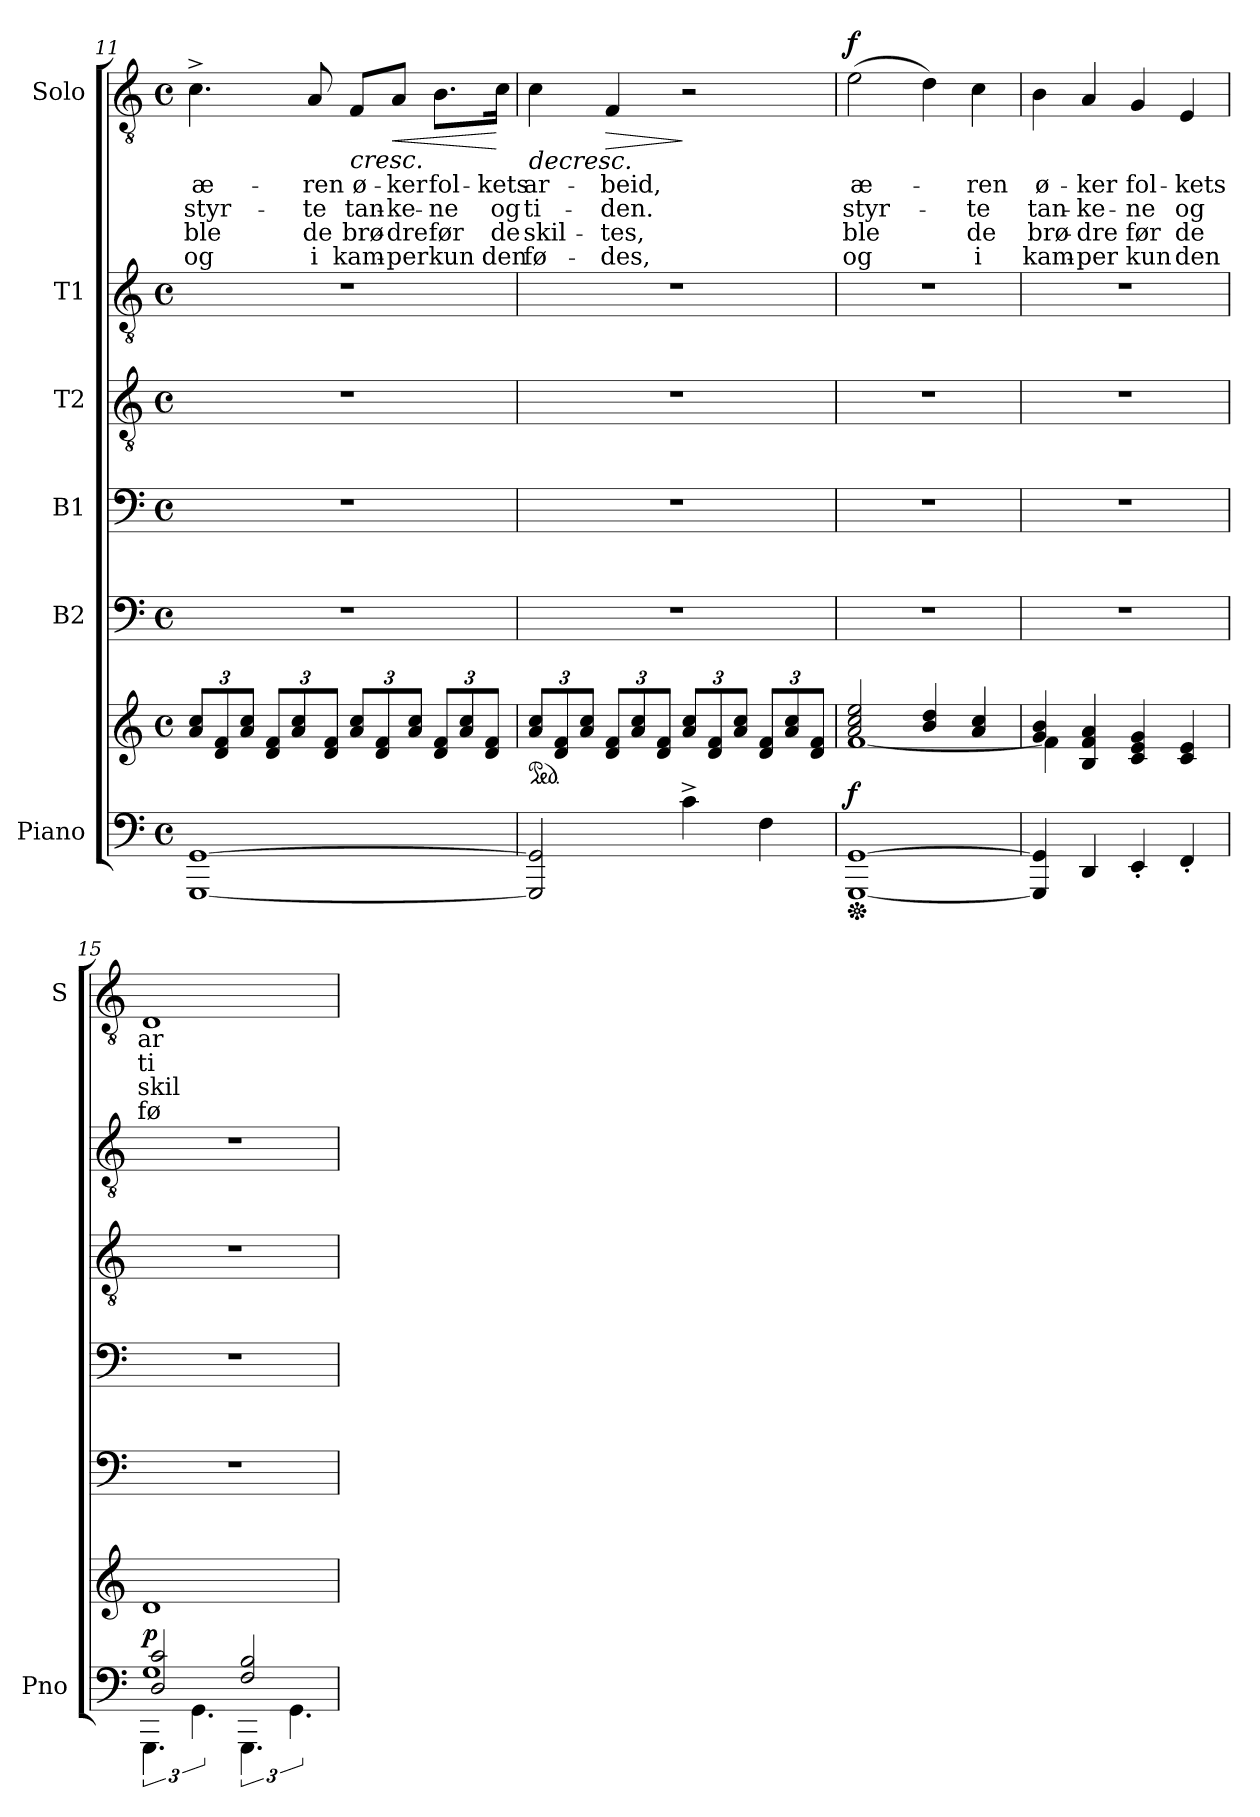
**kern	**kern	**dynam	**kern	**kern	**kern	**kern	**kern	**text	**text	**text	**text	**dynam
*part6	*part6	*part6	*part5	*part4	*part3	*part2	*part1	*part1	*part1	*part1	*part1	*part1
*staff7	*staff6	*staff6/7	*staff5	*staff4	*staff3	*staff2	*staff1	*staff1	*staff1	*staff1	*staff1	*staff1
*I"Piano	*	*	*I"B2	*I"B1	*I"T2	*I"T1	*I"Solo	*	*	*	*	*
*I'Pno	*	*	*	*	*	*	*I'S	*	*	*	*	*
!!LO:LB:g=z
*clefF4	*clefG2	*	*clefF4	*clefF4	*clefGv2	*clefGv2	*clefGv2	*	*	*	*	*
*k[]	*k[]	*	*k[]	*k[]	*k[]	*k[]	*k[]	*	*	*	*	*
*M4/4	*M4/4	*	*M4/4	*M4/4	*M4/4	*M4/4	*M4/4	*	*	*	*	*
*met(c)	*met(c)	*	*met(c)	*met(c)	*met(c)	*met(c)	*met(c)	*	*	*	*	*
*	*Xbrackettup	*	*	*	*	*	*	*	*	*	*	*
=11	=11	=11	=11	=11	=11	=11	=11	=11	=11	=11	=11	=11
!	!	!	!	!	!	!	!	!LO:LY:b	!LO:LY:b	!LO:LY:b	!LO:LY:b	!
[1GGG [1GG	12a/ 12cc/L	.	1r	1r	1r	1r	4.c^\	æ-	styr-	ble	og	.
.	12d/ 12f/	.	.	.	.	.	.	.	.	.	.	.
.	12a/ 12cc/J	.	.	.	.	.	.	.	.	.	.	.
.	12d/ 12f/L	.	.	.	.	.	.	.	.	.	.	.
.	12a/ 12cc/	.	.	.	.	.	.	.	.	.	.	.
!	!	!	!	!	!	!	!	!LO:LY:b	!LO:LY:b	!LO:LY:b	!LO:LY:b	!
.	.	.	.	.	.	.	8A/	-ren	-te	de	i	.
.	12d/ 12f/J	.	.	.	.	.	.	.	.	.	.	.
!	!	!	!	!	!	!	!	!LO:LY:b	!LO:LY:b	!LO:LY:b	!LO:LY:b	!LO:HP:b
.	12a/ 12cc/L	.	.	.	.	.	8F/L	ø-	tan-	brø-	kam-	<
.	12d/ 12f/	.	.	.	.	.	.	.	.	.	.	.
!	!	!	!	!	!	!	!	!LO:LY:b	!LO:LY:b	!LO:LY:b	!LO:LY:b	!LO:HP:b
.	.	.	.	.	.	.	8A/J	-ker	-ke-	-dre	-per	<
.	12a/ 12cc/J	.	.	.	.	.	.	.	.	.	.	.
!	!	!	!	!	!	!	!	!LO:LY:b	!LO:LY:b	!LO:LY:b	!LO:LY:b	!
.	12d/ 12f/L	.	.	.	.	.	8.B\L	fol-	-ne	før	kun	.
.	12a/ 12cc/	.	.	.	.	.	.	.	.	.	.	.
.	12d/ 12f/J	.	.	.	.	.	.	.	.	.	.	.
!	!	!	!	!	!	!	!	!LO:LY:b	!LO:LY:b	!LO:LY:b	!LO:LY:b	!
.	.	.	.	.	.	.	16c\Jk	-kets	og	de	den	[ [
=12	=12	=12	=12	=12	=12	=12	=12	=12	=12	=12	=12	=12
*	*ped	*	*	*	*	*	*	*	*	*	*	*
!	!	!	!	!	!	!	!	!LO:LY:b	!LO:LY:b	!LO:LY:b	!LO:LY:b	!LO:HP:b
2GGG/] 2GG/]	12a/ 12cc/L	.	1r	1r	1r	1r	4c\	ar-	ti-	skil-	fø-	>
.	12d/ 12f/	.	.	.	.	.	.	.	.	.	.	.
.	12a/ 12cc/J	.	.	.	.	.	.	.	.	.	.	.
!	!	!	!	!	!	!	!	!LO:LY:b	!LO:LY:b	!LO:LY:b	!LO:LY:b	!LO:HP:b
.	12d/ 12f/L	.	.	.	.	.	4F/	-beid,	-den.	-tes,	-des,	>
.	12a/ 12cc/	.	.	.	.	.	.	.	.	.	.	.
.	12d/ 12f/J	.	.	.	.	.	.	.	.	.	.	.
4c^\	12a/ 12cc/L	.	.	.	.	.	2r	.	.	.	.	] ]
.	12d/ 12f/	.	.	.	.	.	.	.	.	.	.	.
.	12a/ 12cc/J	.	.	.	.	.	.	.	.	.	.	.
4F\	12d/ 12f/L	.	.	.	.	.	.	.	.	.	.	.
.	12a/ 12cc/	.	.	.	.	.	.	.	.	.	.	.
.	12d/ 12f/J	.	.	.	.	.	.	.	.	.	.	.
=13	=13	=13	=13	=13	=13	=13	=13	=13	=13	=13	=13	=13
*Xped	*	*	*	*	*	*	*	*	*	*	*	*
*	*^	*	*	*	*	*	*	*	*	*	*	*
!	!	!	!LO:DY:a=2	!	!	!	!	!	!LO:LY:b	!LO:LY:b	!LO:LY:b	!LO:LY:b	!LO:DY:a
[1GGG [1GG	2a/ 2cc/ 2ee/	[1f	f	1r	1r	1r	1r	(>2e\	æ-	styr-	ble	og	f
.	4b/ 4dd/	.	.	.	.	.	.	4d\)	.	.	.	.	.
!	!	!	!	!	!	!	!	!	!LO:LY:b	!LO:LY:b	!LO:LY:b	!LO:LY:b	!
.	4a/ 4cc/	.	.	.	.	.	.	4c\	-ren	-te	de	i	.
=14	=14	=14	=14	=14	=14	=14	=14	=14	=14	=14	=14	=14	=14
!	!	!	!	!	!	!	!	!	!LO:LY:b	!LO:LY:b	!LO:LY:b	!LO:LY:b	!
4GGG/] 4GG/]	4g/ 4b/	4f\]	.	1r	1r	1r	1r	4B\	ø-	tan-	brø-	kam-	.
!	!	!	!	!	!	!	!	!	!LO:LY:b	!LO:LY:b	!LO:LY:b	!LO:LY:b	!
4DD/	4B/ 4f/ 4a/	2.ryy	.	.	.	.	.	4A/	-ker	-ke-	-dre	-per	.
!	!	!	!	!	!	!	!	!	!LO:LY:b	!LO:LY:b	!LO:LY:b	!LO:LY:b	!
4EE'/	4c/ 4e/ 4g/	.	.	.	.	.	.	4G/	fol-	-ne	før	kun	.
!	!	!	!	!	!	!	!	!	!LO:LY:b	!LO:LY:b	!LO:LY:b	!LO:LY:b	!
4FF'/	4c/ 4e/	.	.	.	.	.	.	4E/	-kets	og	de	den	.
*	*v	*v	*	*	*	*	*	*	*	*	*	*	*
=15	=15	=15	=15	=15	=15	=15	=15	=15	=15	=15	=15	=15
*^	*	*	*	*	*	*	*	*	*	*	*	*
*	*^	*	*	*	*	*	*	*	*	*	*	*	*
!	!	!	!	!LO:DY:a=2	!	!	!	!	!	!LO:LY:b	!LO:LY:b	!LO:LY:b	!LO:LY:b	!
6.GGG\	1G	2D/ 2c/	1d	p	1r	1r	1r	1r	1D	ar-	ti-	skil-	fø-	.
6.GG\	.	.	.	.	.	.	.	.	.	.	.	.	.	.
6.GGG\	.	2F/ 2B/	.	.	.	.	.	.	.	.	.	.	.	.
6.GG\	.	.	.	.	.	.	.	.	.	.	.	.	.	.
*v	*v	*v	*	*	*	*	*	*	*	*	*	*	*	*
=	=	=	=	=	=	=	=	=	=	=	=	=
*-	*-	*-	*-	*-	*-	*-	*-	*-	*-	*-	*-	*-
